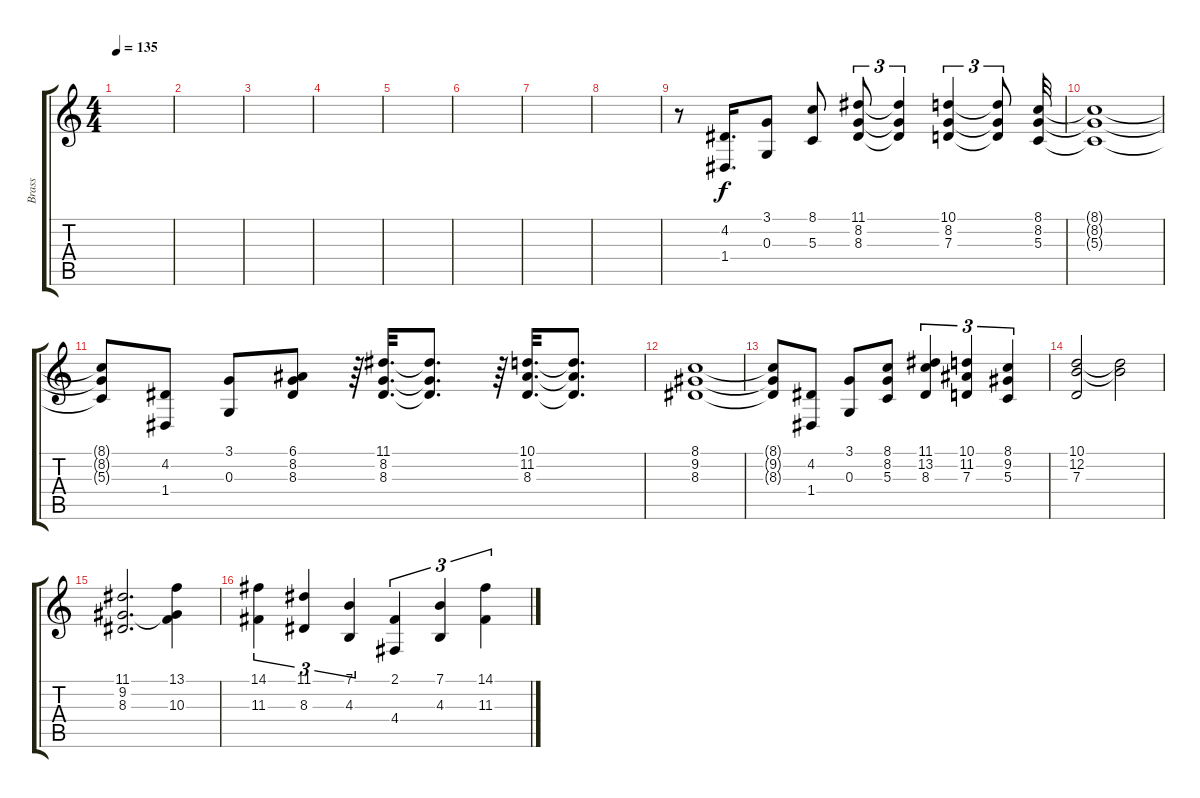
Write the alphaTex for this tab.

\track ("Brass" "Brass") {instrument trumpet}
\staff {score tabs}
\tuning (E4 B3 G3 D3 A2 E2) {hide}
\ts (4 4)
\tempo 135
\clef g2
\ks c
|
|
|
|
|
|
|
|
r.8 (4.2 1.4).16{d} (3.1 0.3).8 (8.1 5.3).8 (11.1 8.2 8.3).8{tu (3 2)} (11.1{t} 8.2{t} 8.3{t}).4{tu (3 2)} (10.1 8.2 7.3).4{tu (3 2)} (10.1{t} 8.2{t} 7.3{t}).8{tu (3 2)} (8.1 8.2 5.3).32 |
(8.1{t} 8.2{t} 5.3{t}).1 |
(8.1{t} 8.2{t} 5.3{t}).8 (4.2 1.4).8 (3.1 0.3).8 (6.1 8.2 8.3).8 r.64 (11.1 8.2 8.3).32{d} (11.1{t} 8.2{t} 8.3{t}).8{d} r.64 (10.1 11.2 8.3).32{d} (10.1{t} 11.2{t} 8.3{t}).8{d} |
(8.1 9.2 8.3).1 |
(8.1{t} 9.2{t} 8.3{t}).8 (4.2 1.4).8 (3.1 0.3).8 (8.1 8.2 5.3).8 (11.1 13.2 8.3).4{tu (3 2)} (10.1 11.2 7.3).4{tu (3 2)} (8.1 9.2 5.3).4{tu (3 2)} |
(10.1 12.2 7.3).2 (10.1{t} 12.2{t}).2 |
(11.1 9.2 8.3).2{d} (13.1 9.2{t} 10.3).4 |
(14.1 11.3).4{tu (3 2)} (11.1 8.3).4{tu (3 2)} (7.1 4.3).4{tu (3 2)} (2.1 4.4).4{tu (3 2)} (7.1 4.3).4{tu (3 2)} (14.1 11.3).4{tu (3 2)}
